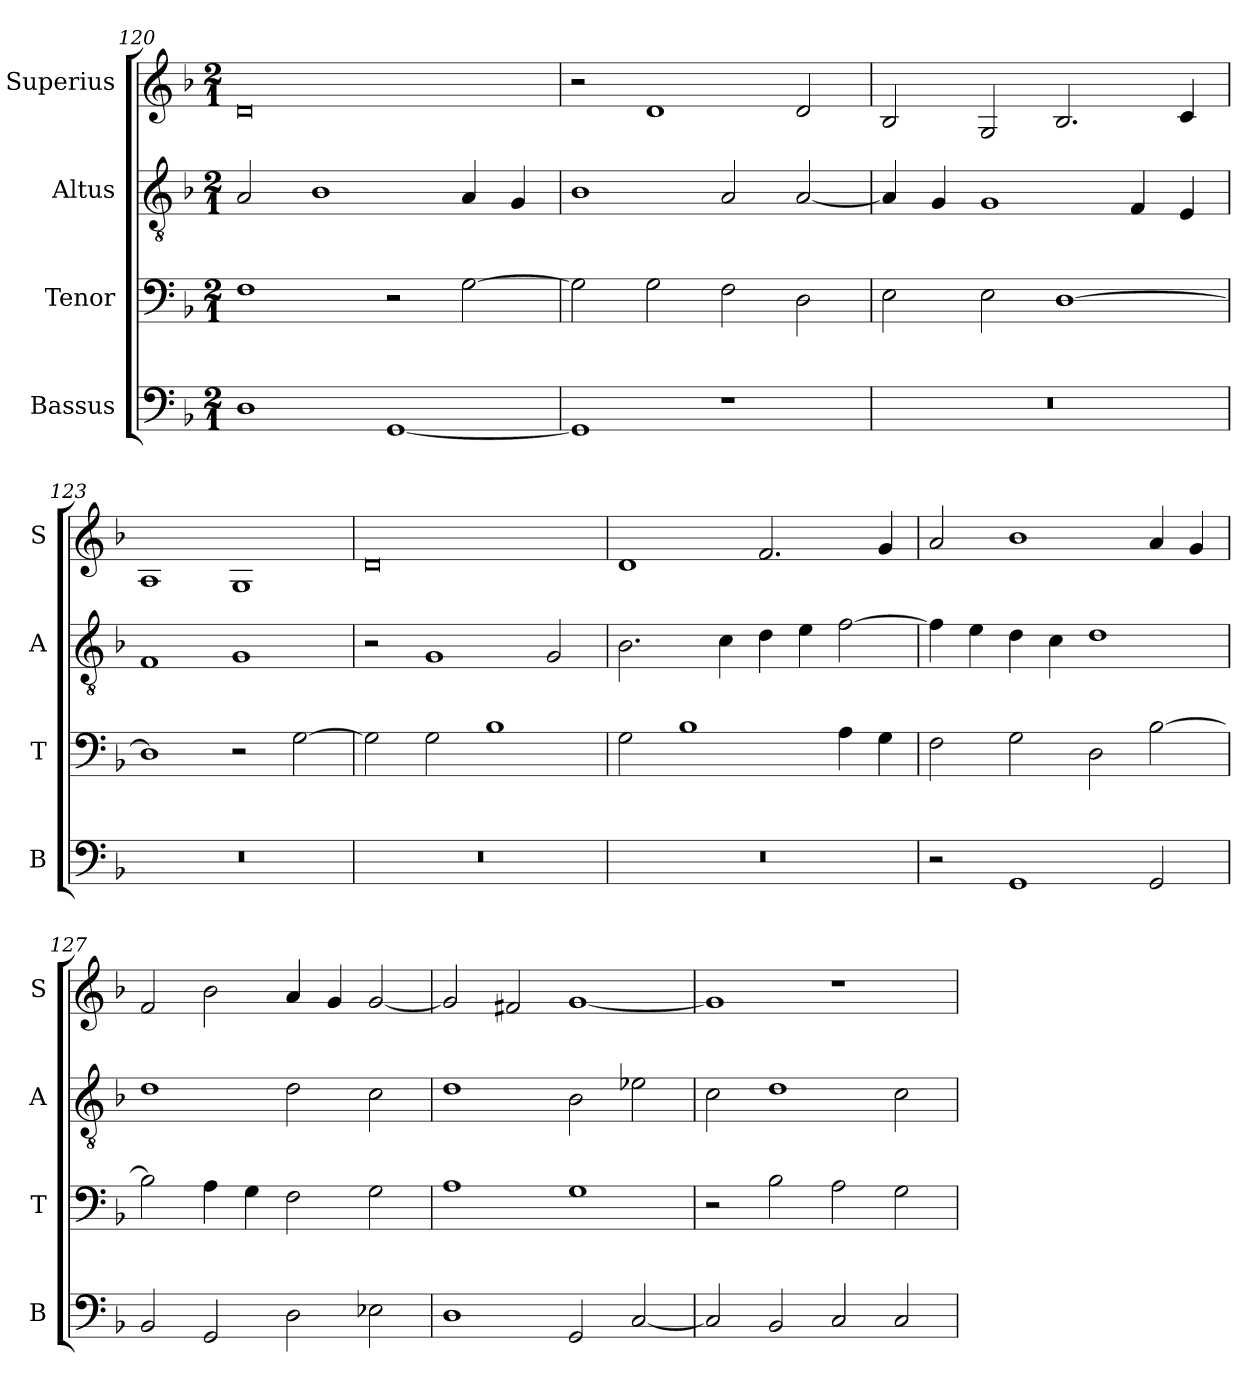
**kern	**kern	**kern	**kern
*part4	*part3	*part2	*part1
*staff4	*staff3	*staff2	*staff1
*I"Bassus	*I"Tenor	*I"Altus	*I"Superius
*I'B	*I'T	*I'A	*I'S
*clefF4	*clefF4	*clefGv2	*clefG2
*k[b-]	*k[b-]	*k[b-]	*k[b-]
*F:	*F:	*F:	*F:
*M2/1	*M2/1	*M2/1	*M2/1
=120	=120	=120	=120
1D	1F	2A	0d
.	.	1B-	.
[1GG	2r	.	.
.	[2G	4A	.
.	.	4G	.
=121	=121	=121	=121
1GG]	2G]	1B-	2r
.	2G	.	1d
1r	2F	2A	.
.	2D	[2A	2d
=122	=122	=122	=122
0r	2E	4A]	2B-
.	.	4G	.
.	2E	1G	2G
.	[1D	.	2.B-
.	.	4F	.
.	.	4E	4c
=123	=123	=123	=123
0r	1D]	1F	1A
.	2r	1G	1G
.	[2G	.	.
=124	=124	=124	=124
0r	2G]	2r	0d
.	2G	1G	.
.	1B-	.	.
.	.	2G	.
=125	=125	=125	=125
0r	2G	2.B-	1d
.	1B-	.	.
.	.	4c	.
.	.	4d	2.f
.	.	4e	.
.	4A	[2f	.
.	4G	.	4g
=126	=126	=126	=126
2r	2F	4f]	2a
.	.	4e	.
1GG	2G	4d	1b-
.	.	4c	.
.	2D	1d	.
2GG	[2B-	.	4a
.	.	.	4g
=127	=127	=127	=127
2BB-	2B-]	1d	2f
2GG	4A	.	2b-
.	4G	.	.
2D	2F	2d	4a
.	.	.	4g
2E-X	2G	2c	[2g
=128	=128	=128	=128
1D	1A	1d	2g]
.	.	.	2f#X
2GG	1G	2B-	[1g
[2C	.	2e-X	.
=129	=129	=129	=129
2C]	2r	2c	1g]
2BB-	2B-	1d	.
2C	2A	.	1r
2C	2G	2c	.
=	=	=	=
*-	*-	*-	*-
